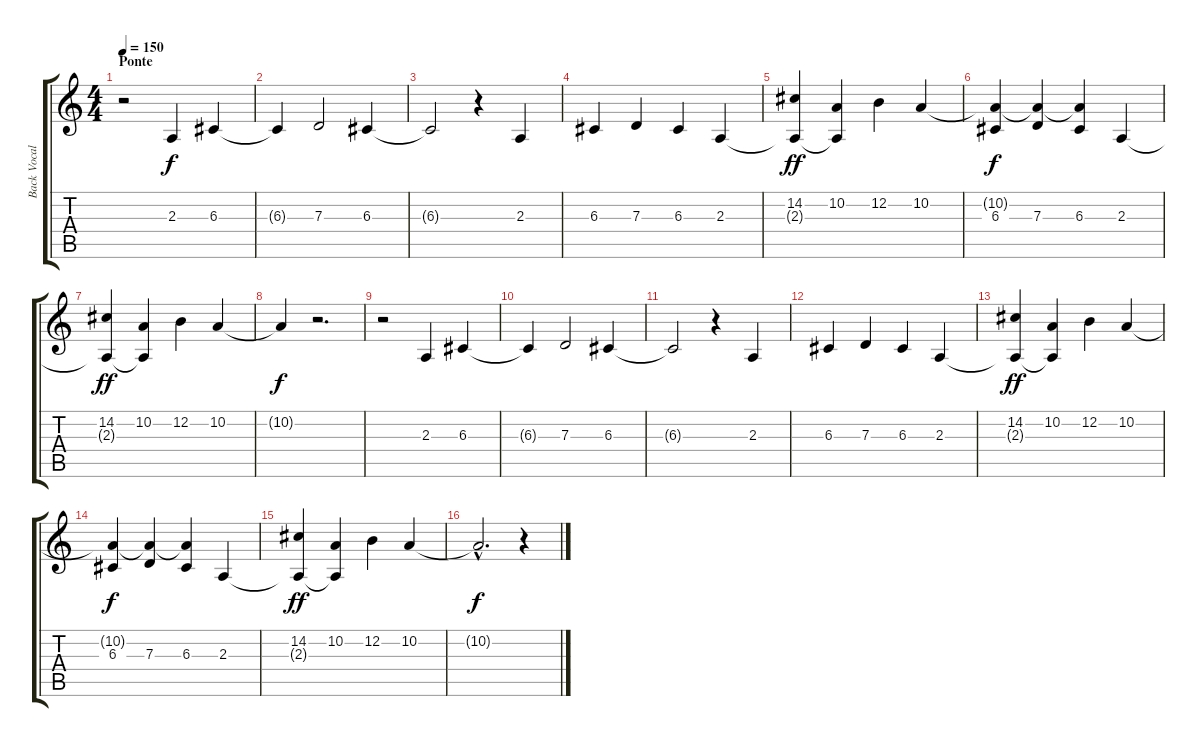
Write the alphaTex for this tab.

\track ("Back Vocal" "Back Vocal") {instrument oboe}
\staff {score tabs}
\tuning (E4 B3 G3 D3 A2 E2) {hide}
\ts (4 4)
\section ("" "Ponte")
\tempo 150
\clef g2
\ks c
r.2{dy f} 2.3.4 6.3.4 |
6.3{t}.4 7.3.2 6.3.4 |
6.3{t}.2 r.4 2.3.4 |
6.3.4 7.3.4 6.3.4 2.3.4 |
(14.2 2.3{t}).4{dy ff} (10.2 2.3{t}).4 12.2.4 10.2.4 |
(10.2{t} 6.3).4{dy f} (10.2{t} 7.3).4 (10.2{t} 6.3).4 2.3.4 |
(14.2 2.3{t}).4{dy ff} (10.2 2.3{t}).4 12.2.4 10.2.4 |
10.2{t}.4{dy f} r.2{d} |
r.2 2.3.4 6.3.4 |
6.3{t}.4 7.3.2 6.3.4 |
6.3{t}.2 r.4 2.3.4 |
6.3.4 7.3.4 6.3.4 2.3.4 |
(14.2 2.3{t}).4{dy ff} (10.2 2.3{t}).4 12.2.4 10.2.4 |
(10.2{t} 6.3).4{dy f} (10.2{t} 7.3).4 (10.2{t} 6.3).4 2.3.4 |
(14.2 2.3{t}).4{dy ff} (10.2 2.3{t}).4 12.2.4 10.2.4 |
10.2{hac t}.2{d dy f} r.4
